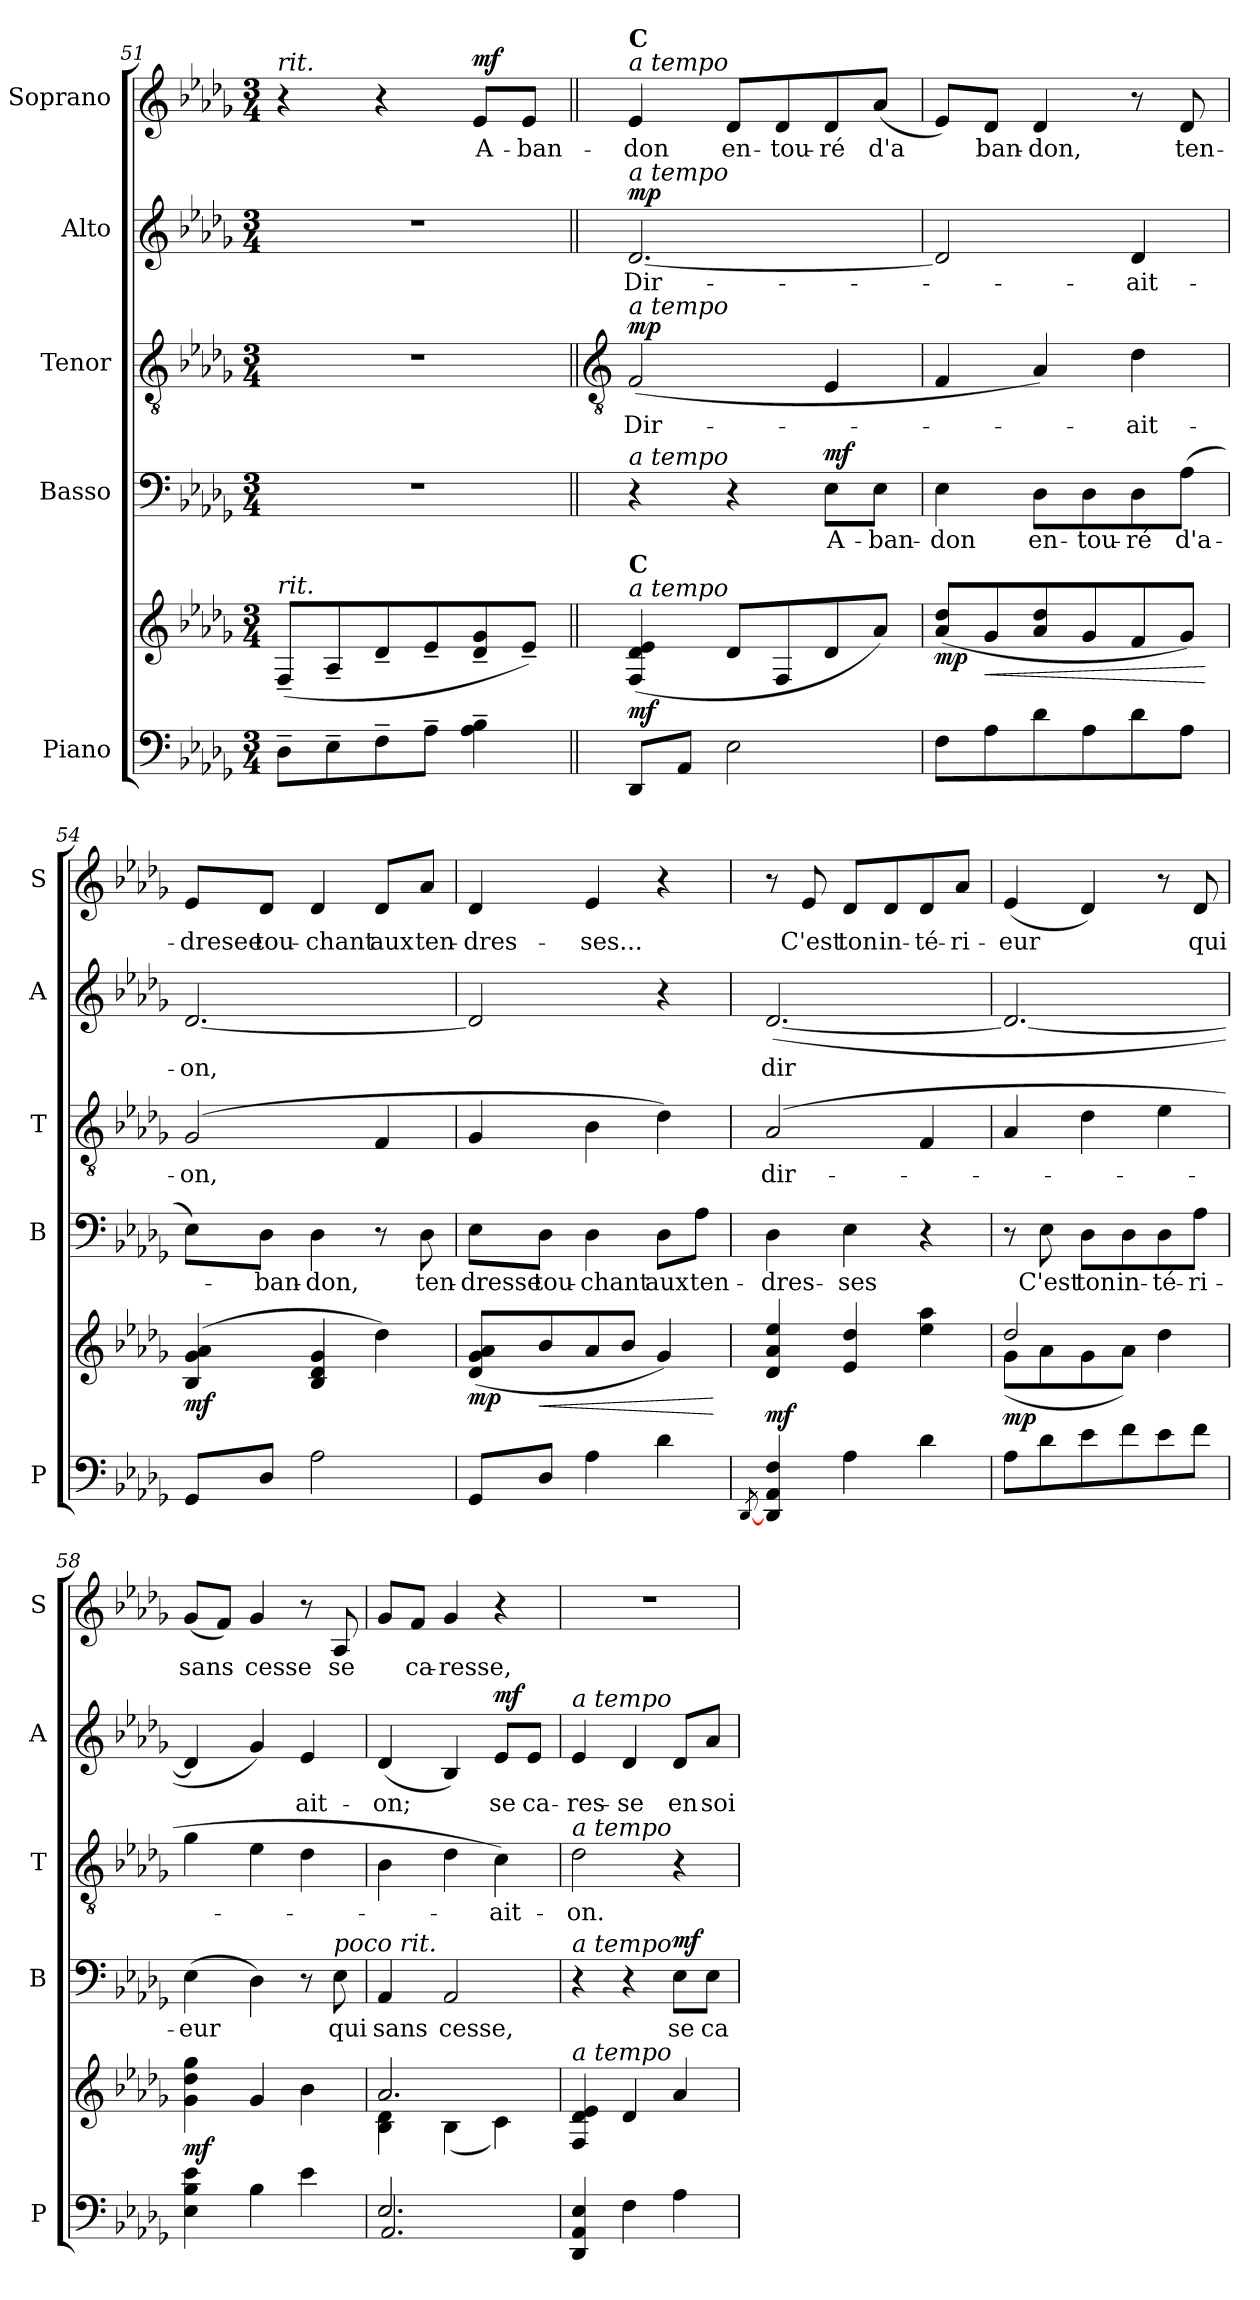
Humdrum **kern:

**kern	**kern	**dynam	**kern	**text	**dynam	**kern	**text	**dynam	**kern	**text	**dynam	**kern	**text	**dynam
*part5	*part5	*part5	*part4	*part4	*part4	*part3	*part3	*part3	*part2	*part2	*part2	*part1	*part1	*part1
*staff6	*staff5	*staff5/6	*staff4	*staff4	*staff4	*staff3	*staff3	*staff3	*staff2	*staff2	*staff2	*staff1	*staff1	*staff1
*I"Piano	*	*	*I"Basso	*	*	*I"Tenor	*	*	*I"Alto	*	*	*I"Soprano	*	*
*I'P	*	*	*I'B	*	*	*I'T	*	*	*I'A	*	*	*I'S	*	*
*clefF4	*clefG2	*	*clefF4	*	*	*clefGv2	*	*	*clefG2	*	*	*clefG2	*	*
*k[b-e-a-d-g-]	*k[b-e-a-d-g-]	*	*k[b-e-a-d-g-]	*	*	*k[b-e-a-d-g-]	*	*	*k[b-e-a-d-g-]	*	*	*k[b-e-a-d-g-]	*	*
*D-:	*D-:	*	*D-:	*	*	*D-:	*	*	*D-:	*	*	*D-:	*	*
*M3/4	*M3/4	*	*M3/4	*	*	*M3/4	*	*	*M3/4	*	*	*M3/4	*	*
=51	=51	=51	=51	=51	=51	=51	=51	=51	=51	=51	=51	=51	=51	=51
*	*	*	*^	*	*	*	*	*	*	*	*	*	*	*
!	!	!	!	!	!	!	!	!	!	!	!	!	!LO:TX:a:i:t=rit.	!	!
!	!LO:TX:a:i:t=rit.	!	!	!	!	!	!	!	!	!	!	!	!	!	!
8D-~\L	(>8F~/L	.	2.r	2ryy	.	.	2.r	.	.	2.r	.	.	4r	.	.
8E-~\	8A-~/	.	.	.	.	.	.	.	.	.	.	.	.	.	.
8F~\	8d-~/	.	.	.	.	.	.	.	.	.	.	.	4r	.	.
8A-~\J	8e-~/	.	.	.	.	.	.	.	.	.	.	.	.	.	.
!	!	!	!	!	!	!	!	!	!	!	!	!	!	!LO:LY:b	!LO:DY:a
4A-\~ 4B-\~	8d-/~ 8g-/~	.	.	4ryy	.	.	.	.	.	.	.	.	8e-/L	A-	mf
!	!	!	!	!	!	!	!	!	!	!	!	!	!	!LO:LY:b	!
.	8e-~/J)	.	.	.	.	.	.	.	.	.	.	.	8e-/J	-ban-	.
*	*	*	*v	*v	*	*	*	*	*	*	*	*	*	*	*
!!LO:LB:g=z
=52||	=52||	=52||	=52||	=52||	=52||	=52||	=52||	=52||	=52||	=52||	=52||	=52||	=52||	=52||
*	*	*	*	*	*	*clefGv2	*	*	*	*	*	*	*	*
!	!	!	!	!	!	!	!	!	!	!	!	!LO:TX:a:i:t=a tempo	!	!
!	!	!	!	!	!	!	!	!	!	!	!	!LO:TX:a:B:t=C	!	!
!	!	!	!	!	!	!	!	!	!LO:TX:a:i:t=a tempo	!	!	!	!	!
!	!	!	!	!	!	!LO:TX:a:i:t=a tempo	!	!	!	!	!	!	!	!
!	!	!	!LO:TX:a:i:t=a tempo	!	!	!	!	!	!	!	!	!	!	!
!	!LO:TX:a:i:t=a tempo	!	!	!	!	!	!	!	!	!	!	!	!	!
!	!LO:TX:a:B:t=C	!	!	!	!	!	!	!	!	!	!	!	!	!
!	!	!LO:DY:b	!	!	!	!	!LO:LY:b	!LO:DY:a	!	!LO:LY:b	!LO:DY:a	!	!LO:LY:b	!
8DD-/L	(4F/ 4d-/ 4e-/	mf	4r	.	.	(2F/	Dir-	mp	[2.d-/	Dir--	mp	4e-/	-don	.
8AA-/J	.	.	.	.	.	.	.	.	.	.	.	.	.	.
!	!	!	!	!	!	!	!	!	!	!	!	!	!LO:LY:b	!
2E-\	8d-/L	.	4r	.	.	.	.	.	.	.	.	8d-/L	en-	.
!	!	!	!	!	!	!	!	!	!	!	!	!	!LO:LY:b	!
.	8F/	.	.	.	.	.	.	.	.	.	.	8d-/	-tou-	.
!	!	!	!	!LO:LY:b	!LO:DY:a	!	!	!	!	!	!	!	!LO:LY:b	!
.	8d-/	.	8E-\L	A-	mf	4E-/	.	.	.	.	.	8d-/	-ré	.
!	!	!	!	!LO:LY:b	!	!	!	!	!	!	!	!	!LO:LY:b	!
.	8a-/J)	.	8E-\J	-ban-	.	.	.	.	.	.	.	(8a-/J	d'a	.
=53	=53	=53	=53	=53	=53	=53	=53	=53	=53	=53	=53	=53	=53	=53
!	!	!LO:DY:b	!	!LO:LY:b	!	!	!	!	!	!	!	!	!	!
8F\L	(8a-/ 8dd-/L	mp	4E-\	-don	.	4F/	.	.	2d-/]	.	.	8e-/L)	.	.
!	!	!LO:HP:b	!	!	!	!	!	!	!	!	!	!	!LO:LY:b	!
8A-\	8g-/	<	.	.	.	.	.	.	.	.	.	8d-/J	ban-	.
!	!	!	!	!LO:LY:b	!	!	!	!	!	!	!	!	!LO:LY:b	!
8d-\	8a-/ 8dd-/	.	8D-\L	en-	.	4A-/)	.	.	.	.	.	4d-/	-don,	.
!	!	!	!	!LO:LY:b	!	!	!	!	!	!	!	!	!	!
8A-\	8g-/	.	8D-\	-tou-	.	.	.	.	.	.	.	.	.	.
!	!	!	!	!LO:LY:b	!	!	!LO:LY:b	!	!	!LO:LY:b	!	!	!	!
8d-\	8f/	.	8D-\	-ré	.	4d-\	-ait-	.	4d-/	-ait-	.	8r	.	.
!	!	!	!	!LO:LY:b	!	!	!	!	!	!	!	!	!LO:LY:b	!
8A-\J	8g-/J)	.	(>8A-\J	d'a-	.	.	.	.	.	.	.	8d-/	ten-	.
.	.	[	.	.	.	.	.	.	.	.	.	.	.	.
=54	=54	=54	=54	=54	=54	=54	=54	=54	=54	=54	=54	=54	=54	=54
!	!	!LO:DY:b	!	!	!	!	!LO:LY:b	!	!	!LO:LY:b	!	!	!LO:LY:b	!
8GG-/L	(>4B-/ 4g-/ 4a-/	mf	8E-\L)	.	.	(2G-/	-on,	.	[2.d-/	-on,	.	8e-/L	-dresee	.
!	!	!	!	!LO:LY:b	!	!	!	!	!	!	!	!	!LO:LY:b	!
8D-/J	.	.	8D-\J	-ban-	.	.	.	.	.	.	.	8d-/J	tou-	.
!	!	!	!	!LO:LY:b	!	!	!	!	!	!	!	!	!LO:LY:b	!
2A-\	4B-/ 4d-/ 4g-/	.	4D-\	-don,	.	.	.	.	.	.	.	4d-/	-chant	.
!	!	!	!	!	!	!	!	!	!	!	!	!	!LO:LY:b	!
.	4dd-\)	.	8r	.	.	4F/	.	.	.	.	.	8d-/L	aux	.
!	!	!	!	!LO:LY:b	!	!	!	!	!	!	!	!	!LO:LY:b	!
.	.	.	8D-\	ten-	.	.	.	.	.	.	.	8a-/J	ten-	.
=55	=55	=55	=55	=55	=55	=55	=55	=55	=55	=55	=55	=55	=55	=55
!	!	!LO:DY:b	!	!LO:LY:b	!	!	!	!	!	!	!	!	!LO:LY:b	!
8GG-/L	(8d-/ 8g-/ 8a-/L	mp	8E-\L	-dresse	.	4G-/	.	.	2d-/]	.	.	4d-/	-dres-	.
!	!	!LO:HP:b	!	!LO:LY:b	!	!	!	!	!	!	!	!	!	!
8D-/J	8b-/	<	8D-\J	tou-	.	.	.	.	.	.	.	.	.	.
!	!	!	!	!LO:LY:b	!	!	!	!	!	!	!	!	!LO:LY:b	!
4A-\	8a-/	.	4D-\	-chant	.	4B-\	.	.	.	.	.	4e-/	-ses...	.
.	8b-/J	.	.	.	.	.	.	.	.	.	.	.	.	.
!	!	!	!	!LO:LY:b	!	!	!	!	!	!	!	!	!	!
4d-\	4g-/)	.	8D-\L	aux	.	4d-\)	.	.	4r	.	.	4r	.	.
!	!	!	!	!LO:LY:b	!	!	!	!	!	!	!	!	!	!
.	.	.	8A-\J	ten-	.	.	.	.	.	.	.	.	.	.
.	.	[	.	.	.	.	.	.	.	.	.	.	.	.
!!LO:PB:g=z
=56	=56	=56	=56	=56	=56	=56	=56	=56	=56	=56	=56	=56	=56	=56
[8qDD-/	.	.	.	.	.	.	.	.	.	.	.	.	.	.
*	*	*	*	*	*	*clefGv2	*	*	*	*	*	*	*	*
*^	*^	*	*	*	*	*	*	*	*	*	*	*	*	*
!	!	!	!	!LO:DY:a=2	!	!LO:LY:b	!	!	!LO:LY:b	!	!	!LO:LY:b	!	!	!	!
4DD-/ 4AA-/ 4F/	2ryy	4d-/ 4a-/ 4ee-/	2ryy	mf	4D-\	-dres-	.	(>2A-/	dir-	.	([2.d-/	dir--	.	8r	.	.
!	!	!	!	!	!	!	!	!	!	!	!	!	!	!	!LO:LY:b	!
.	.	.	.	.	.	.	.	.	.	.	.	.	.	8e-/	C'est	.
!	!	!	!	!	!	!LO:LY:b	!	!	!	!	!	!	!	!	!LO:LY:b	!
4A-\	.	4e-/ 4dd-/	.	.	4E-\	-ses	.	.	.	.	.	.	.	8d-/L	ton	.
!	!	!	!	!	!	!	!	!	!	!	!	!	!	!	!LO:LY:b	!
.	.	.	.	.	.	.	.	.	.	.	.	.	.	8d-/	in-	.
!	!	!	!	!	!	!	!	!	!	!	!	!	!	!	!LO:LY:b	!
4d-\	4ryy	4ee-\ 4aa-\	4ryy	.	4r	.	.	4F/	.	.	.	.	.	8d-/	-té-	.
!	!	!	!	!	!	!	!	!	!	!	!	!	!	!	!LO:LY:b	!
.	.	.	.	.	.	.	.	.	.	.	.	.	.	8a-/J	-ri-	.
=57	=57	=57	=57	=57	=57	=57	=57	=57	=57	=57	=57	=57	=57	=57	=57	=57
!	!	!	!	!LO:DY:a=2	!	!	!	!	!	!	!	!LO:LY:b	!	!	!LO:LY:b	!
8A-\L	2ryy	2dd-/	(8g-\L	mp	8r	.	.	4A-/	.	.	2.d-/_	---	.	(4e-/	-eur	.
!	!	!	!	!	!	!LO:LY:b	!	!	!	!	!	!	!	!	!	!
8d-\	.	.	8a-\	.	8E-\	C'est	.	.	.	.	.	.	.	.	.	.
!	!	!	!	!	!	!LO:LY:b	!	!	!	!	!	!	!	!	!	!
8e-\	.	.	8g-\	.	8D-\L	ton	.	4d-\	.	.	.	.	.	4d-/)	.	.
!	!	!	!	!	!	!LO:LY:b	!	!	!	!	!	!	!	!	!	!
8f\	.	.	8a-\J)	.	8D-\	in-	.	.	.	.	.	.	.	.	.	.
!	!	!	!	!	!	!LO:LY:b	!	!	!	!	!	!	!	!	!	!
8e-\	4ryy	4dd-\	4ryy	.	8D-\	-té-	.	4e-\	.	.	.	.	.	8r	.	.
!	!	!	!	!	!	!LO:LY:b	!	!	!	!	!	!	!	!	!LO:LY:b	!
8f\J	.	.	.	.	8A-\J	-ri-	.	.	.	.	.	.	.	8d-/	qui	.
=58	=58	=58	=58	=58	=58	=58	=58	=58	=58	=58	=58	=58	=58	=58	=58	=58
!	!	!	!	!LO:DY:b	!	!LO:LY:b	!	!	!	!	!	!	!	!	!LO:LY:b	!
4E-\ 4B-\ 4e-\	2ryy	4g-\ 4dd-\ 4gg-\	2ryy	mf	(>4E-\	-eur	.	4g-\	.	.	4d-/]	.	.	(8g-/L	sans	.
.	.	.	.	.	.	.	.	.	.	.	.	.	.	8f/J)	.	.
!	!	!	!	!	!	!	!	!	!	!	!	!	!	!	!LO:LY:b	!
4B-\	.	4g-/	.	.	4D-\)	.	.	4e-\	.	.	4g-/)	.	.	4g-/	cesse	.
!	!	!	!	!	!	!	!	!	!	!	!	!LO:LY:b	!	!	!	!
4e-\	4ryy	4b-\	4ryy	.	8r	.	.	4d-\	.	.	4e-/	-ait-	.	8r	.	.
!	!	!	!	!	!LO:TX:a:i:t=poco rit.	!	!	!	!	!	!	!	!	!	!	!
!	!	!	!	!	!	!LO:LY:b	!	!	!	!	!	!	!	!	!LO:LY:b	!
.	.	.	.	.	8E-\	qui	.	.	.	.	.	.	.	8A-/	se	.
=59	=59	=59	=59	=59	=59	=59	=59	=59	=59	=59	=59	=59	=59	=59	=59	=59
!	!	!	!	!	!	!LO:LY:b	!	!	!	!	!	!LO:LY:b	!	!	!	!
2.E-/	2.AA-/	2.a-/	4B-\ 4d-\	.	4AA-/	sans	.	4B-\	.	.	(4d-/	-on;	.	8g-/L	.	.
!	!	!	!	!	!	!	!	!	!	!	!	!	!	!	!LO:LY:b	!
.	.	.	.	.	.	.	.	.	.	.	.	.	.	8f/J	ca-	.
!	!	!	!	!	!	!LO:LY:b	!	!	!	!	!	!	!	!	!LO:LY:b	!
.	.	.	(4B-\	.	2AA-/	cesse,	.	4d-\	.	.	4B-/)	.	.	4g-/	-resse,	.
!	!	!	!	!	!	!	!	!	!LO:LY:b	!	!	!LO:LY:b	!LO:DY:a	!	!	!
.	.	.	4c\)	.	.	.	.	4c\)	-ait-	.	8e-/L	se	mf	4r	.	.
!	!	!	!	!	!	!	!	!	!	!	!	!LO:LY:b	!	!	!	!
.	.	.	.	.	.	.	.	.	.	.	8e-/J	ca-	.	.	.	.
!!LO:LB:g=z
=60	=60	=60	=60	=60	=60	=60	=60	=60	=60	=60	=60	=60	=60	=60	=60	=60
!	!	!	!	!	!	!	!	!	!	!	!LO:TX:a:i:t=a tempo	!	!	!	!	!
!	!	!	!	!	!	!	!	!LO:TX:a:i:t=a tempo	!	!	!	!	!	!	!	!
!	!	!	!	!	!LO:TX:a:i:t=a tempo	!	!	!	!	!	!	!	!	!	!	!
!	!	!LO:TX:a:i:t=a tempo	!	!	!	!	!	!	!	!	!	!	!	!	!	!
!	!	!	!	!	!	!	!	!	!LO:LY:b	!	!	!LO:LY:b	!	!	!	!
4DD-/ 4AA-/ 4E-/	2ryy	4F/ 4d-/ 4e-/	2ryy	.	4r	.	.	2d-\	-on.	.	4e-/	-res-	.	2.r	.	.
!	!	!	!	!	!	!	!	!	!	!	!	!LO:LY:b	!	!	!	!
4F\	.	4d-/	.	.	4r	.	.	.	.	.	4d-/	-se	.	.	.	.
!	!	!	!	!	!	!LO:LY:b	!LO:DY:a	!	!	!	!	!LO:LY:b	!	!	!	!
4A-\	4ryy	4a-/	4ryy	.	8E-\L	se	mf	4r	.	.	8d-/L	en	.	.	.	.
!	!	!	!	!	!	!LO:LY:b	!	!	!	!	!	!LO:LY:b	!	!	!	!
.	.	.	.	.	8E-\J	ca-	.	.	.	.	8a-/J	soi-	.	.	.	.
*v	*v	*	*	*	*	*	*	*	*	*	*	*	*	*	*	*
*	*v	*v	*	*	*	*	*	*	*	*	*	*	*	*	*
=	=	=	=	=	=	=	=	=	=	=	=	=	=	=
*-	*-	*-	*-	*-	*-	*-	*-	*-	*-	*-	*-	*-	*-	*-
